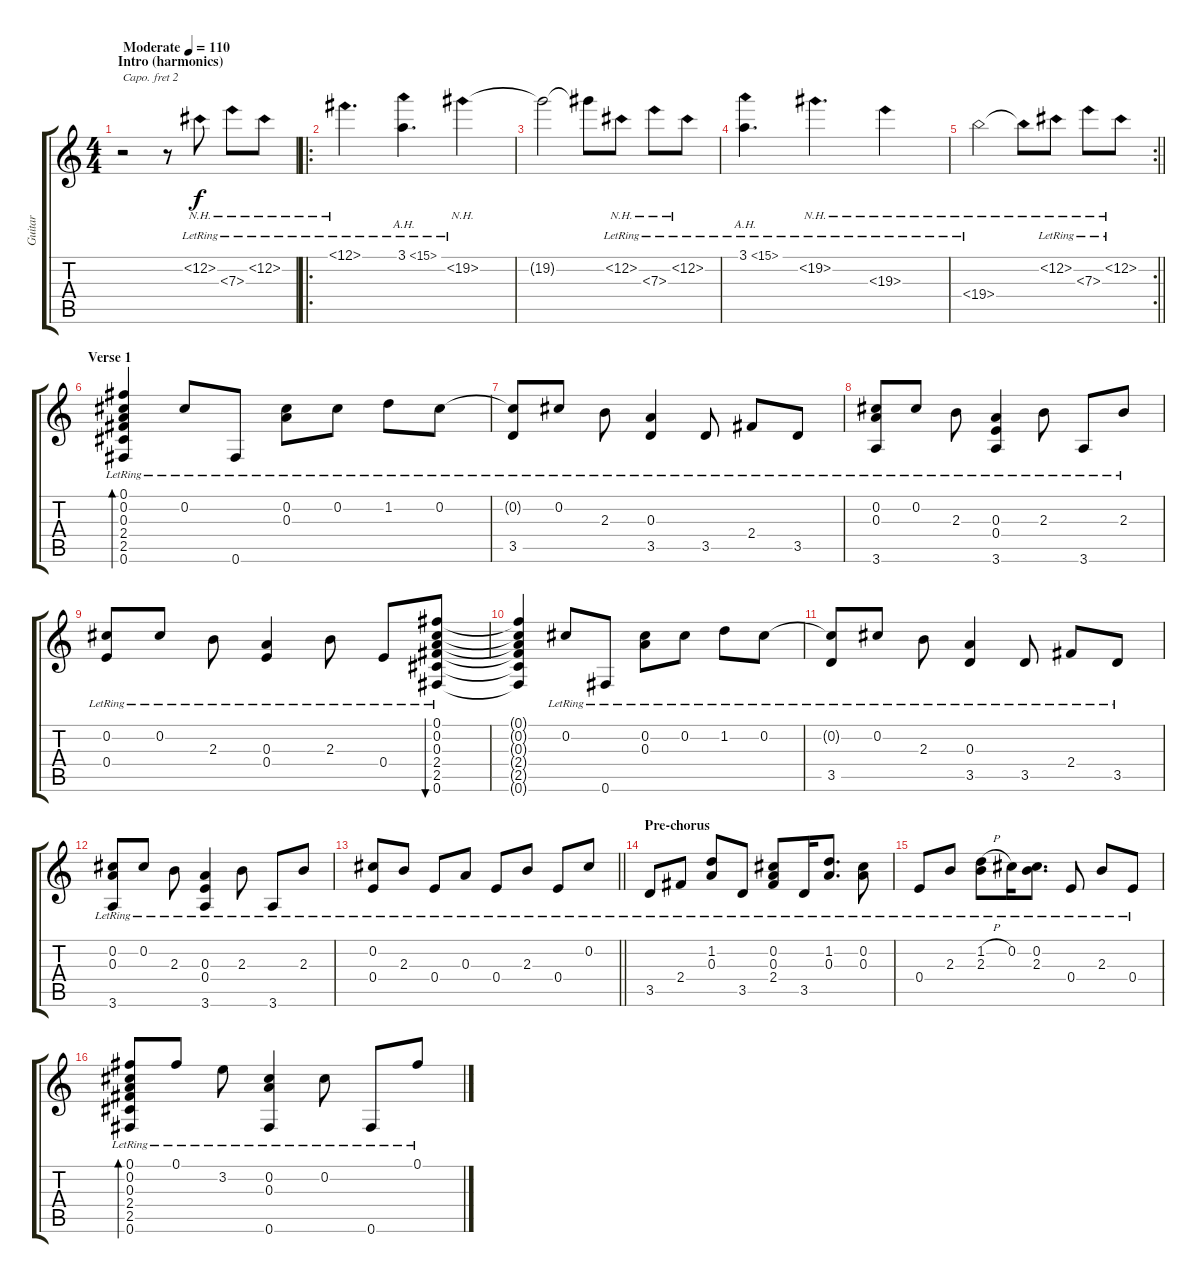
\track ("Guitar" "Guitar") {instrument acousticguitarsteel}
\staff {score tabs}
\capo 2
\tuning (E4 B3 G3 D3 A2 E2) {hide}
\ts (4 4)
\section ("" "Intro (harmonics)")
\tempo (110 "Moderate")
\clef g2
\ks c
r.2{dy f instrument acousticguitarsteel} r.8 12.2{nh lr}.8 7.3{nh lr}.8 12.2{nh lr}.8 |
\ro
12.1{nh lr}.4{d} 3.1{ah 12 lr}.4{d} 19.2{nh lr}.4 |
19.2{t}.2 19.2{t}.8 12.2{nh lr}.8 7.3{nh lr}.8 12.2{nh lr}.8 |
3.1{ah 12 lr}.4{d} 19.2{nh lr}.4{d} 19.3{nh lr}.4 |
\rc 2
\barLineRight lightlight
19.4{nh lr}.2 19.4{nh t}.8 12.2{nh lr}.8 7.3{nh lr}.8 12.2{nh lr}.8 |
\section ("" "Verse 1")
(0.1{lr} 0.2{lr} 0.3{lr} 2.4{lr} 2.5{lr} 0.6{lr}).4{bd 30} 0.2{lr}.8 0.6{lr}.8 (0.2{lr} 0.3{lr}).8 0.2{lr}.8 1.2{lr}.8 0.2{lr}.8 |
(0.2{t} 3.5{lr}).8 0.2{lr}.8 2.3{lr}.8 (0.3{lr} 3.5{lr}).4 3.5{lr}.8 2.4{lr}.8 3.5{lr}.8 |
(0.2{lr} 0.3{lr} 3.6{lr}).8 0.2{lr}.8 2.3{lr}.8 (0.3{lr} 0.4{lr} 3.6{lr}).4 2.3{lr}.8 3.6{lr}.8 2.3{lr}.8 |
(0.2{lr} 0.4{lr}).8 0.2{lr}.8 2.3{lr}.8 (0.3{lr} 0.4{lr}).4 2.3{lr}.8 0.4{lr}.8 (0.1{lr} 0.2{lr} 0.3{lr} 2.4{lr} 2.5{lr} 0.6{lr}).8{bu 480} |
(0.1{t} 0.2{t} 0.3{t} 2.4{t} 2.5{t} 0.6{t}).4 0.2{lr}.8 0.6{lr}.8 (0.2{lr} 0.3{lr}).8 0.2{lr}.8 1.2{lr}.8 0.2{lr}.8 |
(0.2{t} 3.5{lr}).8 0.2{lr}.8 2.3{lr}.8 (0.3{lr} 3.5{lr}).4 3.5{lr}.8 2.4{lr}.8 3.5{lr}.8 |
(0.2{lr} 0.3{lr} 3.6{lr}).8 0.2{lr}.8 2.3{lr}.8 (0.3{lr} 0.4{lr} 3.6{lr}).4 2.3{lr}.8 3.6{lr}.8 2.3{lr}.8 |
\barLineRight lightlight
(0.2{lr} 0.4{lr}).8 2.3{lr}.8 0.4{lr}.8 0.3{lr}.8 0.4{lr}.8 2.3{lr}.8 0.4{lr}.8 0.2{lr}.8 |
\section ("" "Pre-chorus")
3.5{lr}.8 2.4{lr}.8 (1.2{lr} 0.3{lr}).8 3.5{lr}.8 (0.2{lr} 0.3{lr} 2.4{lr}).8 3.5{lr}.16 (1.2{lr} 0.3{lr}).8{d} (0.2{lr} 0.3{lr}).8 |
0.4{lr}.8 2.3{lr}.8 (1.2{h lr} 2.3{lr}).8 0.2{lr}.16 (0.2{lr} 2.3{lr}).8{d} 0.4{lr}.8 2.3{lr}.8 0.4{lr}.8 |
(0.1{lr} 0.2{lr} 0.3{lr} 2.4{lr} 2.5{lr} 0.6{lr}).8{bd 30} 0.1{lr}.8 3.2{lr}.8 (0.2{lr} 0.3{lr} 0.6{lr}).4 0.2{lr}.8 0.6{lr}.8 0.1{lr}.8
